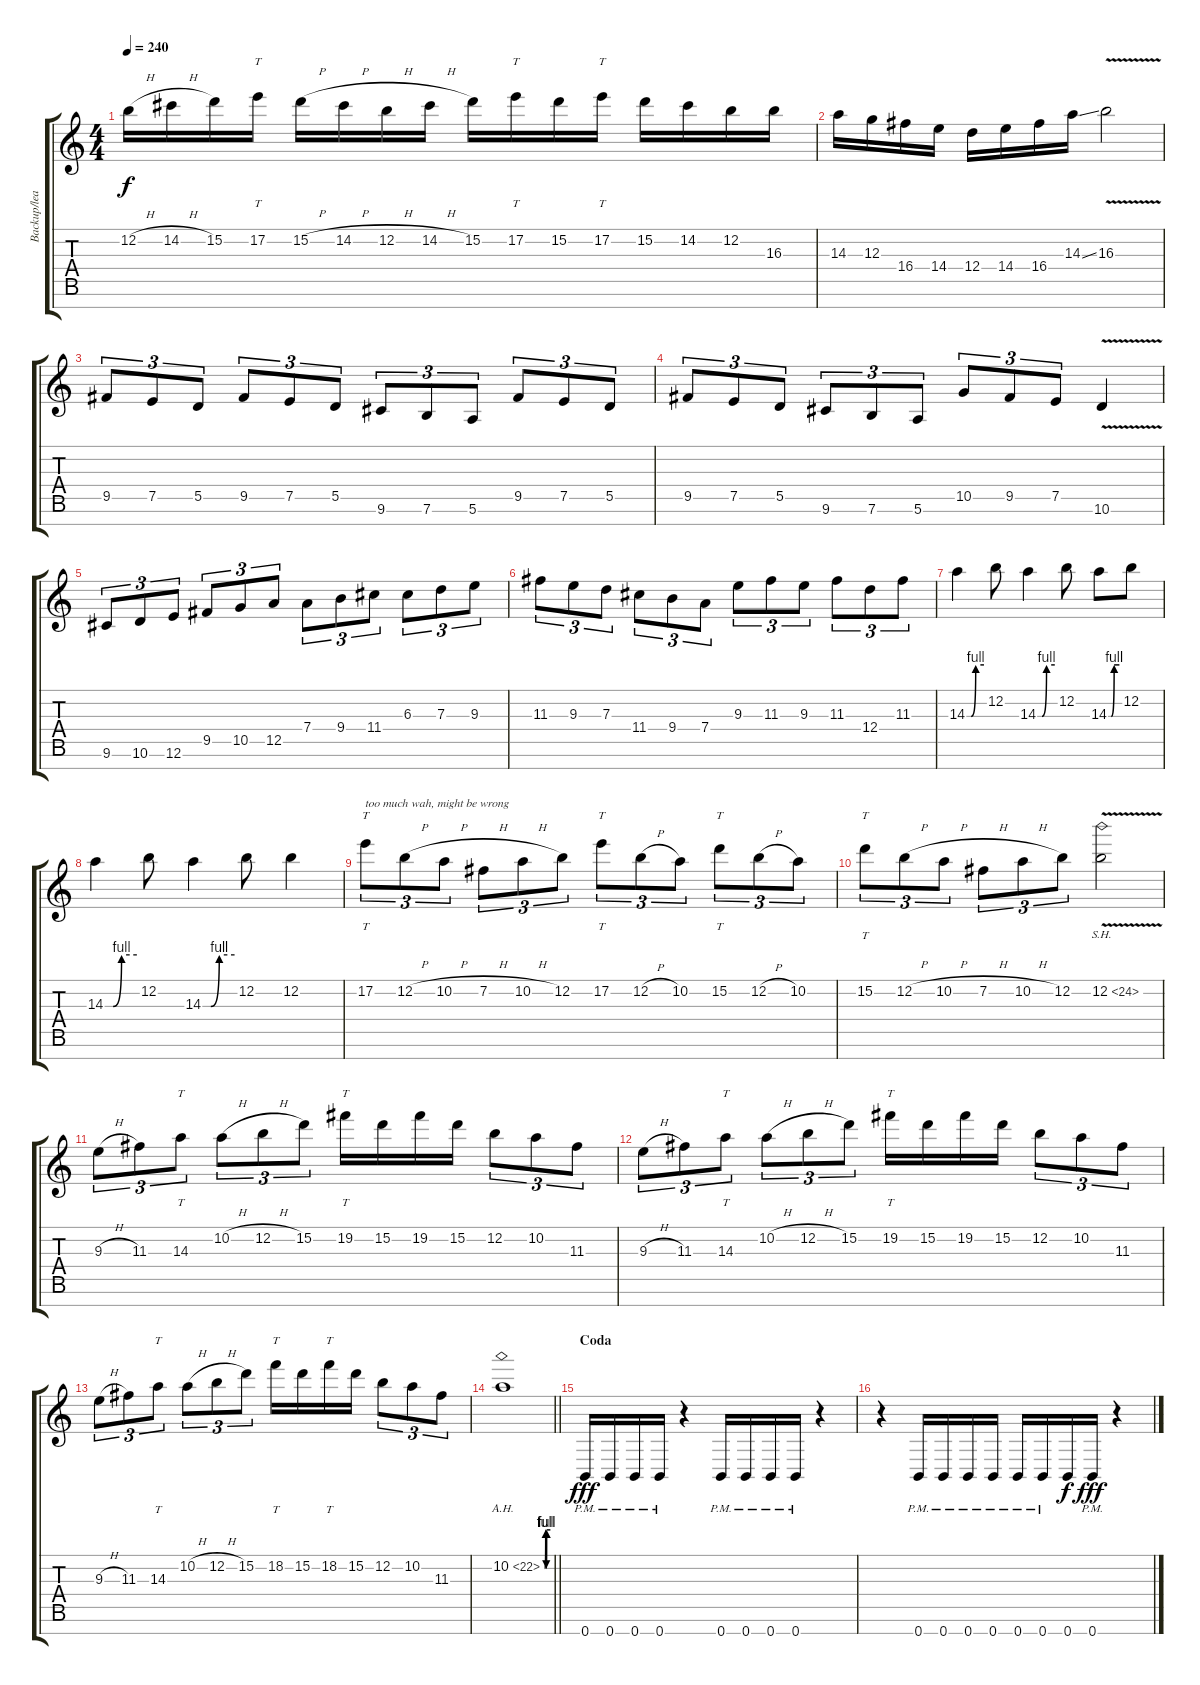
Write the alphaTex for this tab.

\track ("Backup/lead guitar" "Backup/lea") {instrument distortionguitar}
\staff {score tabs}
\tuning (E4 B3 G3 D3 A2 E2 B1) {hide}
\ts (4 4)
\tempo 240
\clef g2
\ks c
12.2{h}.16{dy f} 14.2{h}.16 15.2.16 17.2.16{tt} 15.2{h}.16 14.2{h}.16 12.2{h}.16 14.2{h}.16 15.2.16 17.2.16{tt} 15.2.16 17.2.16{tt} 15.2.16 14.2.16 12.2.16 16.3.16 |
14.3.16 12.3.16 16.4.16 14.4.16 12.4.16 14.4.16 16.4.16 14.3{ss}.16 16.3{v}.2 |
9.5.8{tu (3 2)} 7.5.8{tu (3 2)} 5.5.8{tu (3 2)} 9.5.8{tu (3 2)} 7.5.8{tu (3 2)} 5.5.8{tu (3 2)} 9.6.8{tu (3 2)} 7.6.8{tu (3 2)} 5.6.8{tu (3 2)} 9.5.8{tu (3 2)} 7.5.8{tu (3 2)} 5.5.8{tu (3 2)} |
9.5.8{tu (3 2)} 7.5.8{tu (3 2)} 5.5.8{tu (3 2)} 9.6.8{tu (3 2)} 7.6.8{tu (3 2)} 5.6.8{tu (3 2)} 10.5.8{tu (3 2)} 9.5.8{tu (3 2)} 7.5.8{tu (3 2)} 10.6{v}.4 |
9.6.8{tu (3 2)} 10.6.8{tu (3 2)} 12.6.8{tu (3 2)} 9.5.8{tu (3 2)} 10.5.8{tu (3 2)} 12.5.8{tu (3 2)} 7.4.8{tu (3 2)} 9.4.8{tu (3 2)} 11.4.8{tu (3 2)} 6.3.8{tu (3 2)} 7.3.8{tu (3 2)} 9.3.8{tu (3 2)} |
11.3.8{tu (3 2)} 9.3.8{tu (3 2)} 7.3.8{tu (3 2)} 11.4.8{tu (3 2)} 9.4.8{tu (3 2)} 7.4.8{tu (3 2)} 9.3.8{tu (3 2)} 11.3.8{tu (3 2)} 9.3.8{tu (3 2)} 11.3.8{tu (3 2)} 12.4.8{tu (3 2)} 11.3.8{tu (3 2)} |
14.3{be (custom 0 0 15 0 31 4 60 4)}.4 12.2.8 14.3{be (custom 0 0 15 0 31 4 60 4)}.4 12.2.8 14.3{be (custom 0 0 15 0 31 4 60 4)}.8 12.2.8 |
14.3{be (custom 0 0 15 0 31 4 60 4)}.4 12.2.8 14.3{be (custom 0 0 15 0 31 4 60 4)}.4 12.2.8 12.2.4 |
17.2.8{tt tu (3 2) txt "too much wah, might be wrong"} 12.2{h}.8{tu (3 2)} 10.2{h}.8{tu (3 2)} 7.2{h}.8{tu (3 2)} 10.2{h}.8{tu (3 2)} 12.2.8{tu (3 2)} 17.2.8{tt tu (3 2)} 12.2{h}.8{tu (3 2)} 10.2.8{tu (3 2)} 15.2.8{tt tu (3 2)} 12.2{h}.8{tu (3 2)} 10.2.8{tu (3 2)} |
15.2.8{tt tu (3 2)} 12.2{h}.8{tu (3 2)} 10.2{h}.8{tu (3 2)} 7.2{h}.8{tu (3 2)} 10.2{h}.8{tu (3 2)} 12.2.8{tu (3 2)} 12.2{sh 12 v}.2 |
9.3{h}.8{tu (3 2)} 11.3.8{tu (3 2)} 14.3.8{tt tu (3 2)} 10.2{h}.8{tu (3 2)} 12.2{h}.8{tu (3 2)} 15.2.8{tu (3 2)} 19.2.16{tt} 15.2.16 19.2.16 15.2.16 12.2.8{tu (3 2)} 10.2.8{tu (3 2)} 11.3.8{tu (3 2)} |
9.3{h}.8{tu (3 2)} 11.3.8{tu (3 2)} 14.3.8{tt tu (3 2)} 10.2{h}.8{tu (3 2)} 12.2{h}.8{tu (3 2)} 15.2.8{tu (3 2)} 19.2.16{tt} 15.2.16 19.2.16 15.2.16 12.2.8{tu (3 2)} 10.2.8{tu (3 2)} 11.3.8{tu (3 2)} |
9.3{h}.8{tu (3 2)} 11.3.8{tu (3 2)} 14.3.8{tt tu (3 2)} 10.2{h}.8{tu (3 2)} 12.2{h}.8{tu (3 2)} 15.2.8{tu (3 2)} 18.2.16{tt} 15.2.16 18.2.16{tt} 15.2.16 12.2.8{tu (3 2)} 10.2.8{tu (3 2)} 11.3.8{tu (3 2)} |
\barLineRight lightlight
10.2{be (custom 0 0 9 4 15 0 20 4 60 4) ah 12}.1 |
\section ("" "Coda")
0.7{pm}.16{dy fff volume 16} 0.7{pm}.16 0.7{pm}.16 0.7{pm}.16 r.4 0.7{pm}.16 0.7{pm}.16 0.7{pm}.16 0.7{pm}.16 r.4 |
r.4 0.7{pm}.16 0.7{pm}.16 0.7{pm}.16 0.7{pm}.16 0.7{pm}.16 0.7{pm}.16 0.7.16{dy f} 0.7{pm}.16{dy fff} r.4
